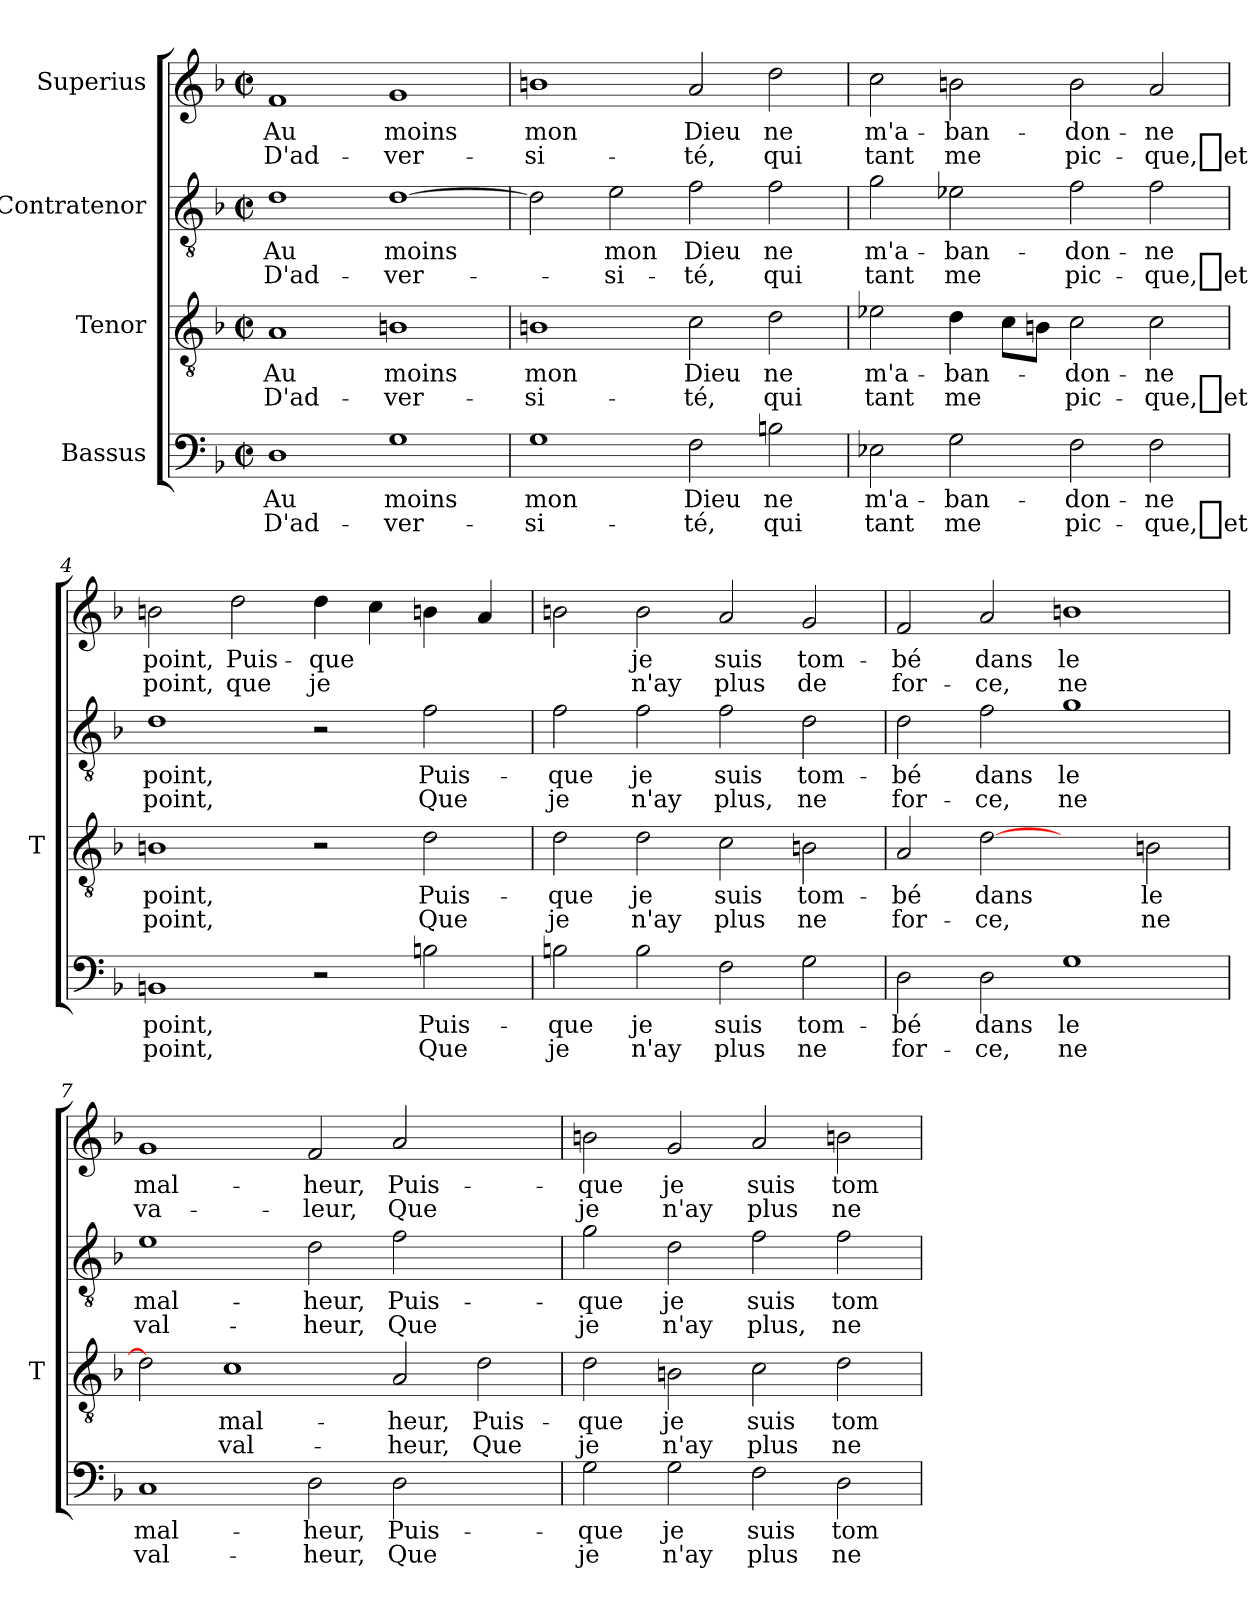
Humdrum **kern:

**kern	**text	**text	**kern	**text	**text	**kern	**text	**text	**kern	**text	**text
*part4	*part4	*part4	*part3	*part3	*part3	*part2	*part2	*part2	*part1	*part1	*part1
*staff4	*staff4	*staff4	*staff3	*staff3	*staff3	*staff2	*staff2	*staff2	*staff1	*staff1	*staff1
*I"Bassus	*	*	*I"Tenor	*	*	*I"Contratenor	*	*	*I"Superius	*	*
*	*	*	*I'T	*	*	*	*	*	*	*	*
*clefF4	*	*	*clefGv2	*	*	*clefGv2	*	*	*clefG2	*	*
*k[b-]	*	*	*k[b-]	*	*	*k[b-]	*	*	*k[b-]	*	*
*F:	*	*	*F:	*	*	*F:	*	*	*F:	*	*
*M2/2	*	*	*M2/2	*	*	*M2/2	*	*	*M2/2	*	*
*met(c|)	*	*	*met(c|)	*	*	*met(c|)	*	*	*met(c|)	*	*
=1	=1	=1	=1	=1	=1	=1	=1	=1	=1	=1	=1
1D	-Au	D'ad-	1A	-Au	D'ad-	1d	-Au	D'ad-	1f	-Au	D'ad-
1G	-moins	ver-	1B	-moins	ver-	[1d	-moins	ver-	1g	-moins	ver-
=2	=2	=2	=2	=2	=2	=2	=2	=2	=2	=2	=2
1G	-mon	si-	1B	-mon	si-	2d]	.	.	1bn	-mon	si-
.	.	.	.	.	.	2e	-mon	si-	.	.	.
2F	-Dieu	-té,	2c	-Dieu	-té,	2f	-Dieu	-té,	2a	-Dieu	-té,
2B	-ne	-qui	2d	-ne	-qui	2f	-ne	-qui	2dd	-ne	-qui
=3	=3	=3	=3	=3	=3	=3	=3	=3	=3	=3	=3
2E-X	m'a-	-tant	2e-X	m'a-	-tant	2g	m'a-	-tant	2cc	m'a-	-tant
2G	ban-	-me	4d	ban-	-me	2e-X	ban-	-me	2bn	ban-	-me
.	.	.	8cL	.	.	.	.	.	.	.	.
.	.	.	8BJ	.	.	.	.	.	.	.	.
2F	don-	pic-	2c	don-	pic-	2f	don-	pic-	2b	don-	pic-
2F	-ne	-que,_et	2c	-ne	-que,_et	2f	-ne	-que,_et	2a	-ne	-que,_et
=4	=4	=4	=4	=4	=4	=4	=4	=4	=4	=4	=4
1BB	-point,	-point,	1B	-point,	-point,	1d	-point,	-point,	2bn	-point,	-point,
.	.	.	.	.	.	.	.	.	2dd	Puis-	-que
2r	.	.	2r	.	.	2r	.	.	4dd	-que	-je
.	.	.	.	.	.	.	.	.	4cc	.	.
2B	Puis-	-Que	2d	Puis-	-Que	2f	Puis-	-Que	4bn	.	.
.	.	.	.	.	.	.	.	.	4a	.	.
=5	=5	=5	=5	=5	=5	=5	=5	=5	=5	=5	=5
2B	-que	-je	2d	-que	-je	2f	-que	-je	2bn	.	.
2B	-je	-n'ay	2d	-je	-n'ay	2f	-je	-n'ay	2b	-je	-n'ay
2F	-suis	-plus	2c	-suis	-plus	2f	-suis	-plus,	2a	-suis	-plus
2G	tom-	-ne	2B	tom-	-ne	2d	tom-	-ne	2g	tom-	-de
=6	=6	=6	=6	=6	=6	=6	=6	=6	=6	=6	=6
2D	-bé	for-	2A	-bé	for-	2d	-bé	for-	2f	-bé	for-
2D	-dans	-ce,	[2d	-dans	-ce,	2f	-dans	-ce,	2a	-dans	-ce,
1G	-le	-ne	2ryy	.	.	1g	-le	-ne	1bn	-le	-ne
.	.	.	2B	-le	-ne	.	.	.	.	.	.
=7	=7	=7	=7	=7	=7	=7	=7	=7	=7	=7	=7
1C	mal-	val-	2d]	.	.	1e	mal-	val-	1g	mal-	va-
.	.	.	1c	mal-	val-	.	.	.	.	.	.
2D	-heur,	-heur,	.	.	.	2d	-heur,	-heur,	2f	-heur,	-leur,
2D	Puis-	-Que	2A	-heur,	-heur,	2f	Puis-	-Que	2a	Puis-	-Que
2ryy	.	.	2d	Puis-	-Que	2ryy	.	.	2ryy	.	.
!!LO:PB:g=z
=8	=8	=8	=8	=8	=8	=8	=8	=8	=8	=8	=8
2G	-que	-je	2d	-que	-je	2g	-que	-je	2bn	-que	-je
2G	-je	-n'ay	2B	-je	-n'ay	2d	-je	-n'ay	2g	-je	-n'ay
2F	-suis	-plus	2c	-suis	-plus	2f	-suis	-plus,	2a	-suis	-plus
2D	tom-	-ne	2d	tom-	-ne	2f	tom-	-ne	2bn	tom-	-ne
=	=	=	=	=	=	=	=	=	=	=	=
*-	*-	*-	*-	*-	*-	*-	*-	*-	*-	*-	*-
